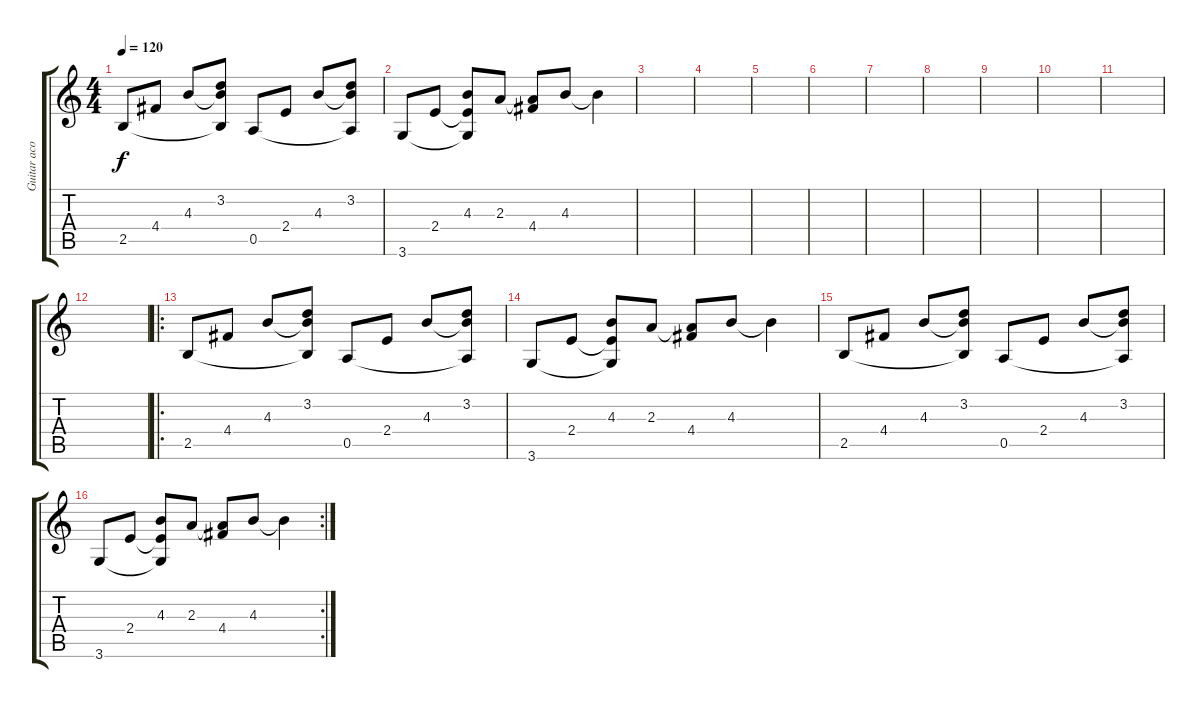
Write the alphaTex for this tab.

\track ("Guitar acoustique" "Guitar aco") {instrument acousticguitarsteel}
\staff {score tabs}
\tuning (E4 B3 G3 D3 A2 E2) {hide}
\ts (4 4)
\tempo 120
\clef g2
\ks c
2.5.8{dy f} 4.4.8 4.3.8 (3.2 4.3{t} 2.5{t}).8 0.5.8 2.4.8 4.3.8 (3.2 4.3{t} 0.5{t}).8 |
3.6.8 2.4.8 (4.3 2.4{t} 3.6{t}).8 2.3.8 (2.3{t} 4.4).8 4.3.8 4.3{t}.4 |
|
|
|
|
|
|
|
|
|
|
\ro
2.5.8 4.4.8 4.3.8 (3.2 4.3{t} 2.5{t}).8 0.5.8 2.4.8 4.3.8 (3.2 4.3{t} 0.5{t}).8 |
3.6.8 2.4.8 (4.3 2.4{t} 3.6{t}).8 2.3.8 (2.3{t} 4.4).8 4.3.8 4.3{t}.4 |
2.5.8 4.4.8 4.3.8 (3.2 4.3{t} 2.5{t}).8 0.5.8 2.4.8 4.3.8 (3.2 4.3{t} 0.5{t}).8 |
\rc 2
3.6.8 2.4.8 (4.3 2.4{t} 3.6{t}).8 2.3.8 (2.3{t} 4.4).8 4.3.8 4.3{t}.4
